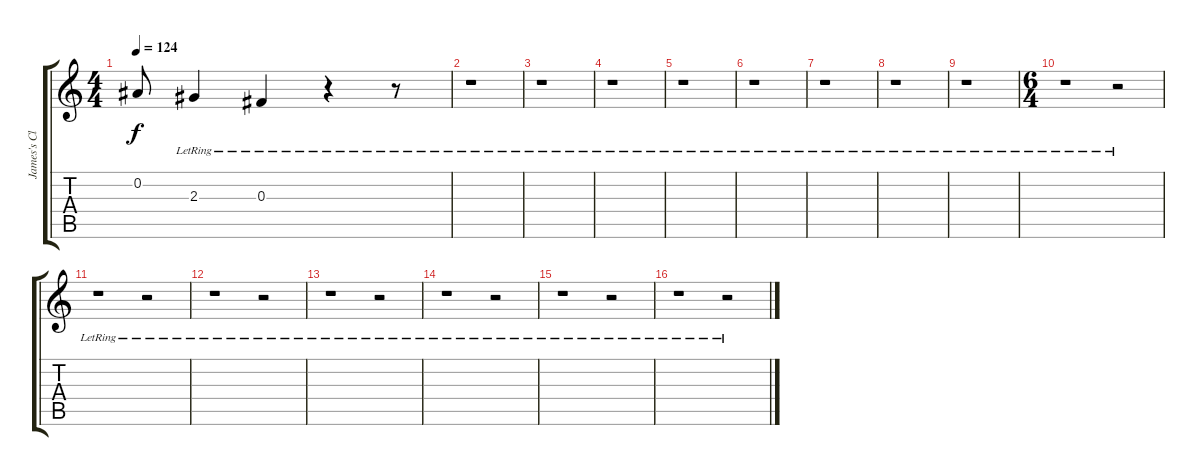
\track ("James's Clean" "James's Cl") {instrument electricguitarclean}
\staff {score tabs}
\tuning (Eb4 Bb3 Gb3 Db3 Ab2 Eb2) {hide}
\ts (4 4)
\tempo 124
\clef g2
\ks c
0.2{t}.8{dy f} 2.3{lr}.4 0.3{lr}.4 r.4 r.8 |
r.1 |
r.1 |
r.1 |
r.1 |
r.1 |
r.1 |
r.1 |
r.1 |
\ts (6 4)
r.1 r.2 |
r.1 r.2 |
r.1 r.2 |
r.1 r.2 |
r.1 r.2 |
r.1 r.2 |
r.1 r.2
